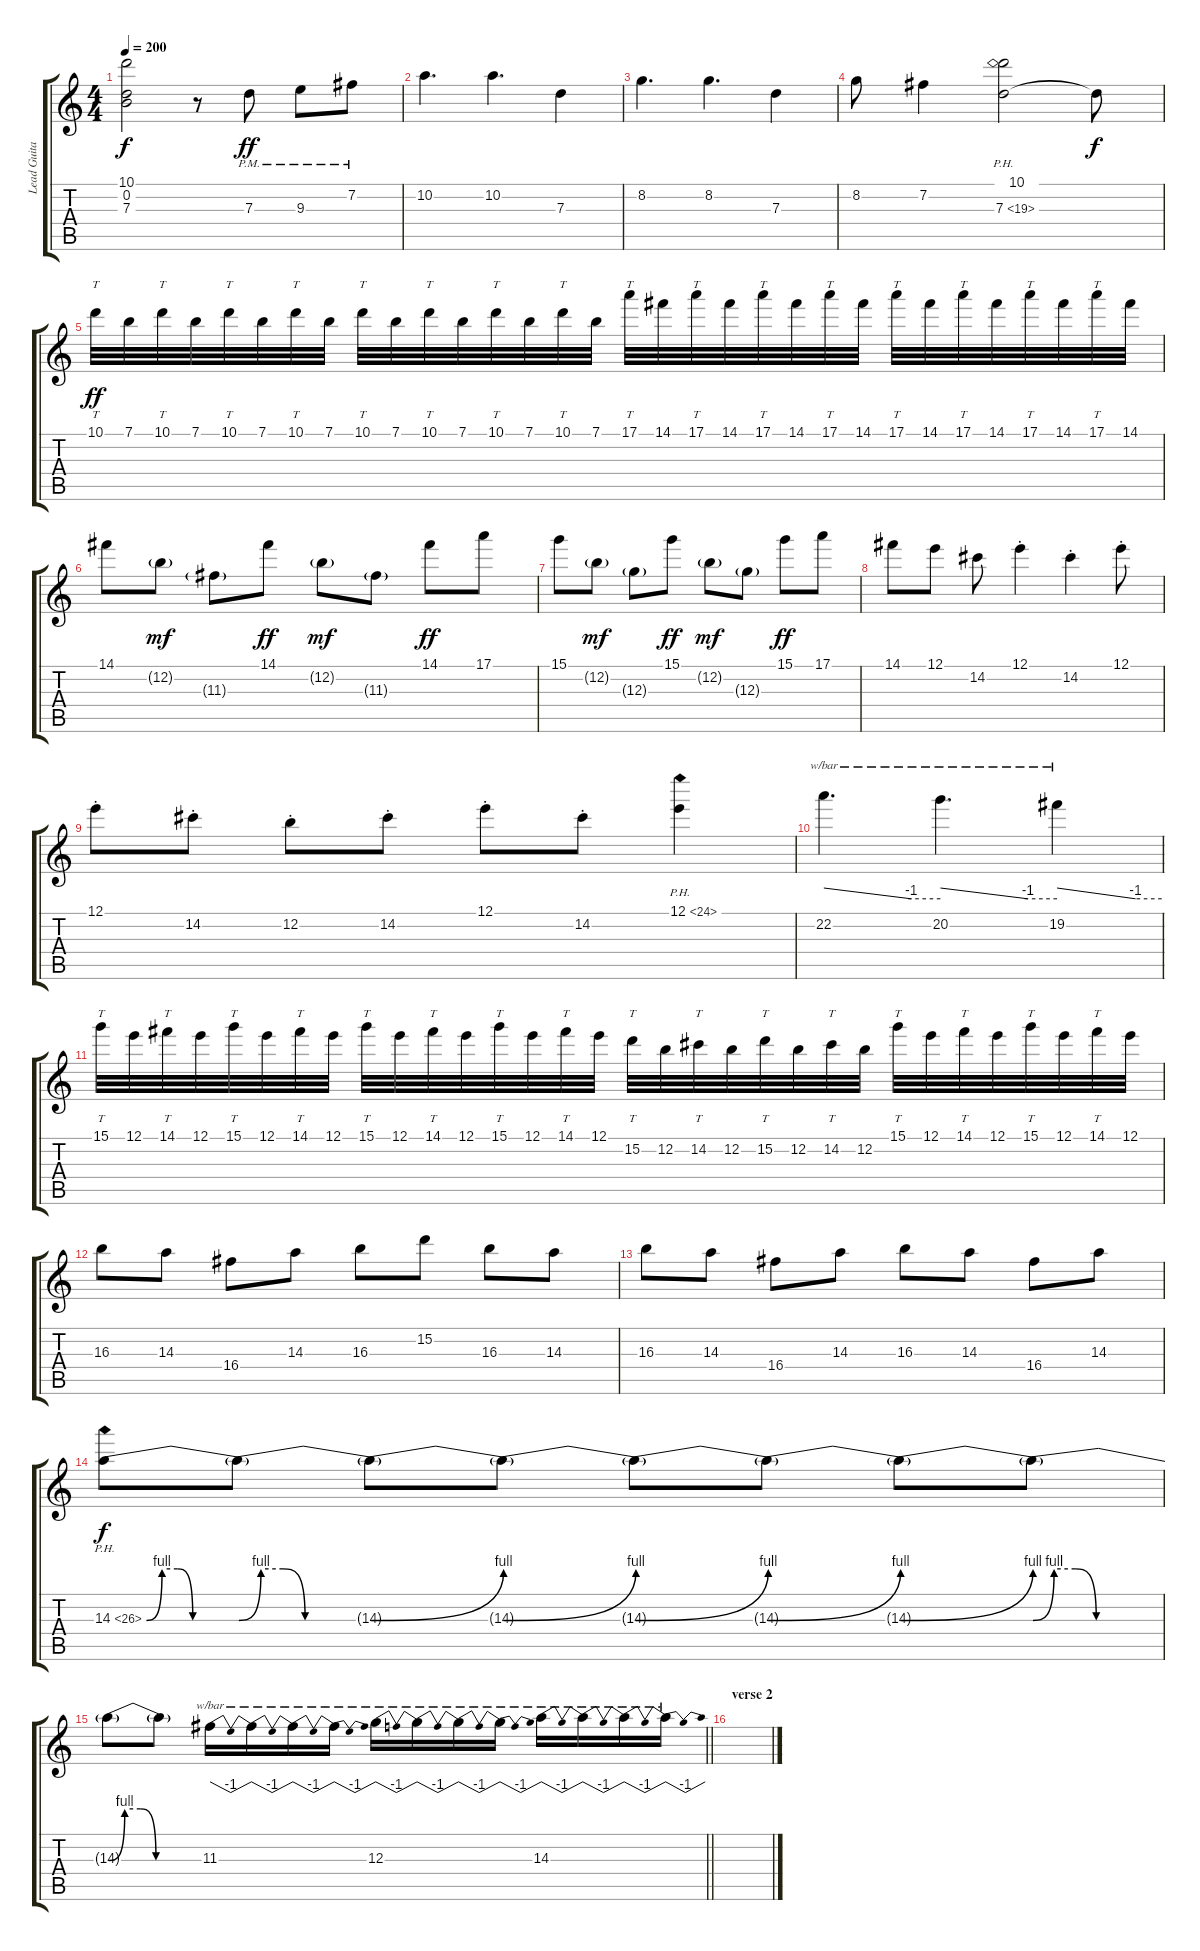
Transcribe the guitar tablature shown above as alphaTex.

\track ("Lead Guitar.Herman " "Lead Guita") {instrument overdrivenguitar}
\staff {score tabs}
\tuning (E4 B3 G3 D3 A2 E2) {hide}
\ts (4 4)
\tempo 200
\clef g2
\ks c
(10.1{t} 0.2 7.3{t}).2{dy f} r.8 7.3{pm}.8{dy ff} 9.3{pm}.8 7.2{pm}.8 |
10.2.4{d} 10.2.4{d} 7.3.4 |
8.2.4{d} 8.2.4{d} 7.3.4 |
8.2.8 7.2.4 (10.1 7.3{ph 12}).2 7.3{t}.8{dy f} |
10.1.32{tt dy ff} 7.1.32 10.1.32{tt} 7.1.32 10.1.32{tt} 7.1.32 10.1.32{tt} 7.1.32 10.1.32{tt} 7.1.32 10.1.32{tt} 7.1.32 10.1.32{tt} 7.1.32 10.1.32{tt} 7.1.32 17.1.32{tt} 14.1.32 17.1.32{tt} 14.1.32 17.1.32{tt} 14.1.32 17.1.32{tt} 14.1.32 17.1.32{tt} 14.1.32 17.1.32{tt} 14.1.32 17.1.32{tt} 14.1.32 17.1.32{tt} 14.1.32 |
14.1.8 12.2{g}.8{dy mf} 11.3{g}.8 14.1.8{dy ff} 12.2{g}.8{dy mf} 11.3{g}.8 14.1.8{dy ff} 17.1.8 |
15.1.8 12.2{g}.8{dy mf} 12.3{g}.8 15.1.8{dy ff} 12.2{g}.8{dy mf} 12.3{g}.8 15.1.8{dy ff} 17.1.8 |
14.1.8 12.1.8 14.2.8 12.1{st}.4 14.2{st}.4 12.1{st}.8 |
12.1{st}.8 14.2{st}.8 12.2{st}.8 14.2{st}.8 12.1{st}.8 14.2{st}.8 12.1{ph 12}.4 |
22.2.4{d tbe (custom default 0 0 45 -4 60 -4)} 20.2.4{d tbe (custom default 0 0 45 -4 60 -4)} 19.2.4{tbe (custom default 0 0 45 -4 60 -4)} |
15.1.32{tt} 12.1.32 14.1.32{tt} 12.1.32 15.1.32{tt} 12.1.32 14.1.32{tt} 12.1.32 15.1.32{tt} 12.1.32 14.1.32{tt} 12.1.32 15.1.32{tt} 12.1.32 14.1.32{tt} 12.1.32 15.2.32{tt} 12.2.32 14.2.32{tt} 12.2.32 15.2.32{tt} 12.2.32 14.2.32{tt} 12.2.32 15.1.32{tt} 12.1.32 14.1.32{tt} 12.1.32 15.1.32{tt} 12.1.32 14.1.32{tt} 12.1.32 |
16.3.8 14.3.8 16.4.8 14.3.8 16.3.8 15.2.8 16.3.8 14.3.8 |
16.3.8 14.3.8 16.4.8 14.3.8 16.3.8 14.3.8 16.4.8 14.3.8 |
14.3{be (custom 0 0 10 4 20 4 30 0 60 0) ph 12}.8{dy f} 14.3{be (custom 0 0 10 4 20 4 30 0 60 0) t}.8 14.3{be (bend 0 0 60 4) t}.8 14.3{be (bend 0 0 60 4) t}.8 14.3{be (bend 0 0 60 4) t}.8 14.3{be (bend 0 0 60 4) t}.8 14.3{be (bend 0 0 60 4) t}.8 14.3{be (custom 0 0 10 4 20 4 30 0 60 0) t}.8 |
\barLineRight lightlight
14.3{be (custom 0 0 10 4 20 4 30 0 60 0) t}.8 14.3{t}.8 11.3.16{tbe (dip default 0 0 30 -4 60 0)} 11.3{t}.16{tbe (dip default 0 0 30 -4 60 0)} 11.3{t}.16{tbe (dip default 0 0 30 -4 60 0)} 11.3{t}.16{tbe (dip default 0 0 30 -4 60 0)} 12.3.16{tbe (dip default 0 0 30 -4 60 0)} 12.3{t}.16{tbe (dip default 0 0 30 -4 60 0)} 12.3{t}.16{tbe (dip default 0 0 30 -4 60 0)} 12.3{t}.16{tbe (dip default 0 0 30 -4 60 0)} 14.3.16{tbe (dip default 0 0 30 -4 60 0)} 14.3{t}.16{tbe (dip default 0 0 30 -4 60 0)} 14.3{t}.16{tbe (dip default 0 0 30 -4 60 0)} 14.3{t}.16{tbe (dip default 0 0 30 -4 60 0)} |
\section ("" "verse 2")
